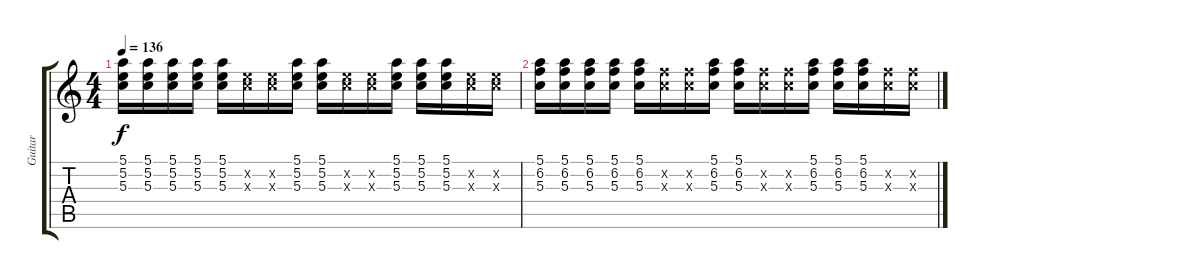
\track ("Guitar" "Guitar") {instrument overdrivenguitar}
\staff {score tabs}
\tuning (E4 B3 G3 D3 A2 D2) {hide}
\ts (4 4)
\tempo 136
\clef g2
\ks c
(5.1 5.2 5.3).16{dy f} (5.1 5.2 5.3).16 (5.1 5.2 5.3).16 (5.1 5.2 5.3).16 (5.1 5.2 5.3).16 (5.2{x} 5.3{x}).16 (5.2{x} 5.3{x}).16 (5.1 5.2 5.3).16 (5.1 5.2 5.3).16 (5.2{x} 5.3{x}).16 (5.2{x} 5.3{x}).16 (5.1 5.2 5.3).16 (5.1 5.2 5.3).16 (5.1 5.2 5.3).16 (5.2{x} 5.3{x}).16 (5.2{x} 5.3{x}).16 |
(5.1 6.2 5.3).16 (5.1 6.2 5.3).16 (5.1 6.2 5.3).16 (5.1 6.2 5.3).16 (5.1 6.2 5.3).16 (6.2{x} 5.3{x}).16 (6.2{x} 5.3{x}).16 (5.1 6.2 5.3).16 (5.1 6.2 5.3).16 (6.2{x} 5.3{x}).16 (6.2{x} 5.3{x}).16 (5.1 6.2 5.3).16 (5.1 6.2 5.3).16 (5.1 6.2 5.3).16 (6.2{x} 5.3{x}).16 (6.2{x} 5.3{x}).16
